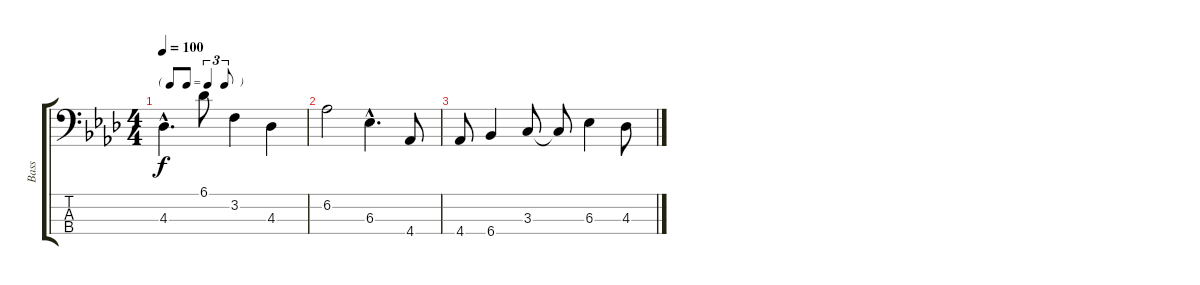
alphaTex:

\track ("Bass" "Bass") {instrument electricbassfinger}
\staff {score tabs}
\tuning (G2 D2 A1 E1) {hide}
\ts (4 4)
\tf triplet8th
\tempo 100
\clef f4
\ks ab
4.3{hac}.4{d dy f} 6.1.8 3.2.4 4.3.4 |
6.2.2 6.3{hac}.4{d} 4.4.8 |
4.4.8 6.4.4 3.3.8 3.3{t}.8 6.3.4 4.3.8
